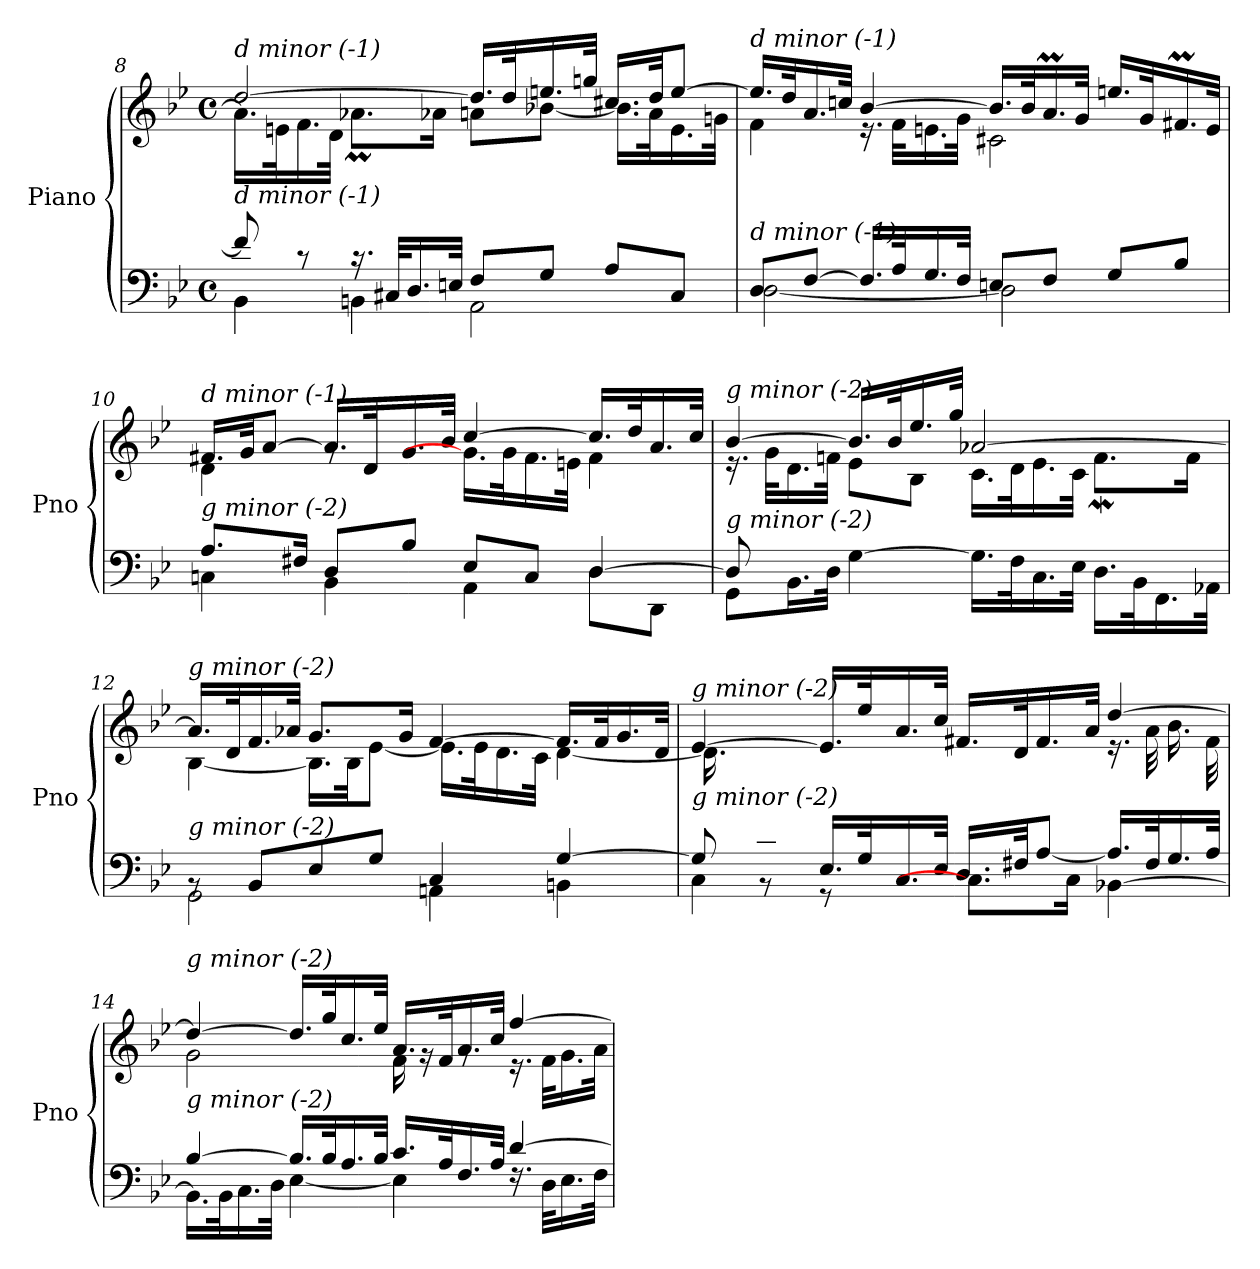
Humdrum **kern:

**kern	**kern
*part1	*part1
*staff2	*staff1
*I"Piano	*
*I'Pno	*
!!LO:LB:g=z
*clefF4	*clefG2
*k[b-e-]	*k[b-e-]
*M4/4	*M4/4
*met(c)	*met(c)
=8	=8
*^	*^
!	!	!LO:TX:i:t=d minor (-1)	!
!LO:TX:i:t=d minor (-1)	!	!	!
8f/]	4BB-\	[2dd/	16.a\LL]
.	.	.	32en\K
8r	.	.	16.f\
.	.	.	32d\JJk
16.r	4BBn\	.	8.a-XMi\L
32C#X/KLL	.	.	.
16.D/	.	.	.
.	.	.	16a-Xi\Jk
32En/JJk	.	.	.
8F/L	2AA\	16.dd/LL]	8a\L
.	.	32dd/K	.
8G/J	.	16.een/	[8b-X\J
.	.	32ggn/JJk	.
8A/L	.	16.cc#X/LL	16.b-\LL]
.	.	32dd/JK	32a\K
8C#/J	.	[8ee/J	16.e\
.	.	.	32gn\JJk
!!LO:PB:g=z	!!
=9	=9	=9	=9
!	!	!LO:TX:i:t=d minor (-1)	!
!LO:TX:i:t=d minor (-1)	!	!	!
8D/L	[2D\	16.ee/LL]	4f\
.	.	32dd/K	.
[8F/J	.	16.a/	.
.	.	32ccn/JJk	.
16.F/LL]	.	[4b-/	16.r
32A/K	.	.	32f\KLL
16.G/	.	.	16.en\
32F/JJk	.	.	32g\JJk
8En/L	2D\]	16.b-/LL]	2c#X\
.	.	32b-/K	.
8F/J	.	16.am/	.
.	.	32g/JJk	.
8G/L	.	16.een/LL	.
.	.	32g/K	.
8B-/J	.	16.f#Xm/	.
.	.	32e/JJk	.
=10	=10	=10	=10
!	!	!LO:TX:i:t=d minor (-1)	!
!LO:TX:i:t=g minor (-2)	!	!	!
8.A/L	4Cn\	16.f#X/LL	4d\
.	.	32g/JK	.
.	.	[8a/J	.
16F#X/Jk	.	.	.
8D/L	4BB-\	16.a/LL]	8rg
.	.	32d/K	.
8B-/J	.	16.g/	[8g\yy
.	.	32b-/JJk	.
8E-/L	4AA\	[4cc/	16.g\LL]
.	.	.	32g\K
8C/J	.	.	16.f#\
.	.	.	32en\JJk
[4D/	8D\L	16.cc/LL]	4f#\
.	.	32dd/K	.
.	8DD\J	16.a/	.
.	.	32cc/JJk	.
!!LO:PB:g=z
=11	=11	=11	=11
*	*	*	*^
!	!	!LO:TX:i:t=g minor (-2)	!	!
!LO:TX:i:t=g minor (-2)	!	!	!	!
8D/]	8GG\L	[4b-/	16.r	4ryy
.	.	.	32g\KLL	.
8ryy	16.BB-\L	.	16.d\	.
.	32D\JJk	.	32fn\JJk	.
[4G\	2.ryy	16.b-/LL]	8e-\L	2.ryy
.	.	32b-/K	.	.
.	.	16.ee-/	8B-\J	.
.	.	32gg/JJk	.	.
16.G\LL]	.	[2a-X/	16.c\LL	.
32F\K	.	.	32d\K	.
16.C\	.	.	16.e-\	.
32E-\JJk	.	.	32c\JJk	.
16.D\LL	.	.	8.fW\L	.
32BB-\K	.	.	.	.
16.FF\	.	.	.	.
.	.	.	16f\Jk	.
32AA-X\JJk	.	.	.	.
*	*	*	*v	*v
=12	=12	=12	=12
!	!	!LO:TX:i:t=g minor (-2)	!
!LO:TX:i:t=g minor (-2)	!	!	!
8rBB	2GG\	16.a-/LL]	[4B-\
.	.	32d/K	.
8BB-/L	.	16.f/	.
.	.	32a-X/JJk	.
8E-/	.	8.g/L	16.B-\LL]
.	.	.	32B-\JK
8G/J	.	.	[8e-\J
.	.	16g/Jk	.
4C/	4AAn\	[4f/	16.e-\LL]
.	.	.	32e-\K
.	.	.	16.d\
.	.	.	32c\JJk
[4G/	4BBn\	16.f/LL]	[4d\
.	.	32f/K	.
.	.	16.g/	.
.	.	32d/JJk	.
!!LO:LB:g=z	!!
=13	=13	=13	=13
*	*^	*	*
!	!	!	!LO:TX:i:t=g minor (-2)	!
!LO:TX:i:t=g minor (-2)	!	!	!	!
16.ryy	8G/]	4C\	[4e-/	16.d\LL]
32Bn/K	.	.	.	8ryy
16.c/	8rBB	.	.	.
32G/JJk	.	.	.	32ryy
2ryy	16.E-/LL	8r	16.e-/LL]	2ryy
.	32G/K	.	32ee-/K	.
.	16.C/	[8C\yy	16.a/	.
.	32E-/JJk	.	32cc/JJk	.
.	16.D/LL	8.C\L]	16.f#X/LL	.
.	32F#X/JK	.	32d/K	.
.	[8A/J	.	16.f#/	.
.	.	16C\Jk	.	.
.	.	.	32a/JJk	.
4ryy	16.A/LL]	[4BB-X\	[4dd/	16.r
.	32F#/K	.	.	32a\KLL
.	16.G/	.	.	16.b-\
.	32A/JJk	.	.	32f#\JJk
*	*v	*v	*	*
=14	=14	=14	=14
!	!	!LO:TX:i:t=g minor (-2)	!
!LO:TX:i:t=g minor (-2)	!	!	!
[4B-/	16.BB-\LL]	4dd/_	2g\
.	32BB-\K	.	.
.	16.C\	.	.
.	32D\JJk	.	.
16.B-/LL]	[4E-\	16.dd/LL]	.
32B-/K	.	32gg/K	.
16.A/	.	16.cc/	.
32B-/JJk	.	32ee-/JJk	.
16.c/LL	4E-\]	16.a/LL	16f\
.	.	.	16rg
32A/K	.	32f/K	.
16.F/	.	16.a/	8rg
32A/JJk	.	32cc/JJk	.
[4d/	16.rF	[4ff/	16.r
.	32D\KLL	.	32f\KLL
.	16.E-\	.	16.g\
.	32F\JJk	.	32a\JJk
*v	*v	*	*
*	*v	*v
=	=
*-	*-
